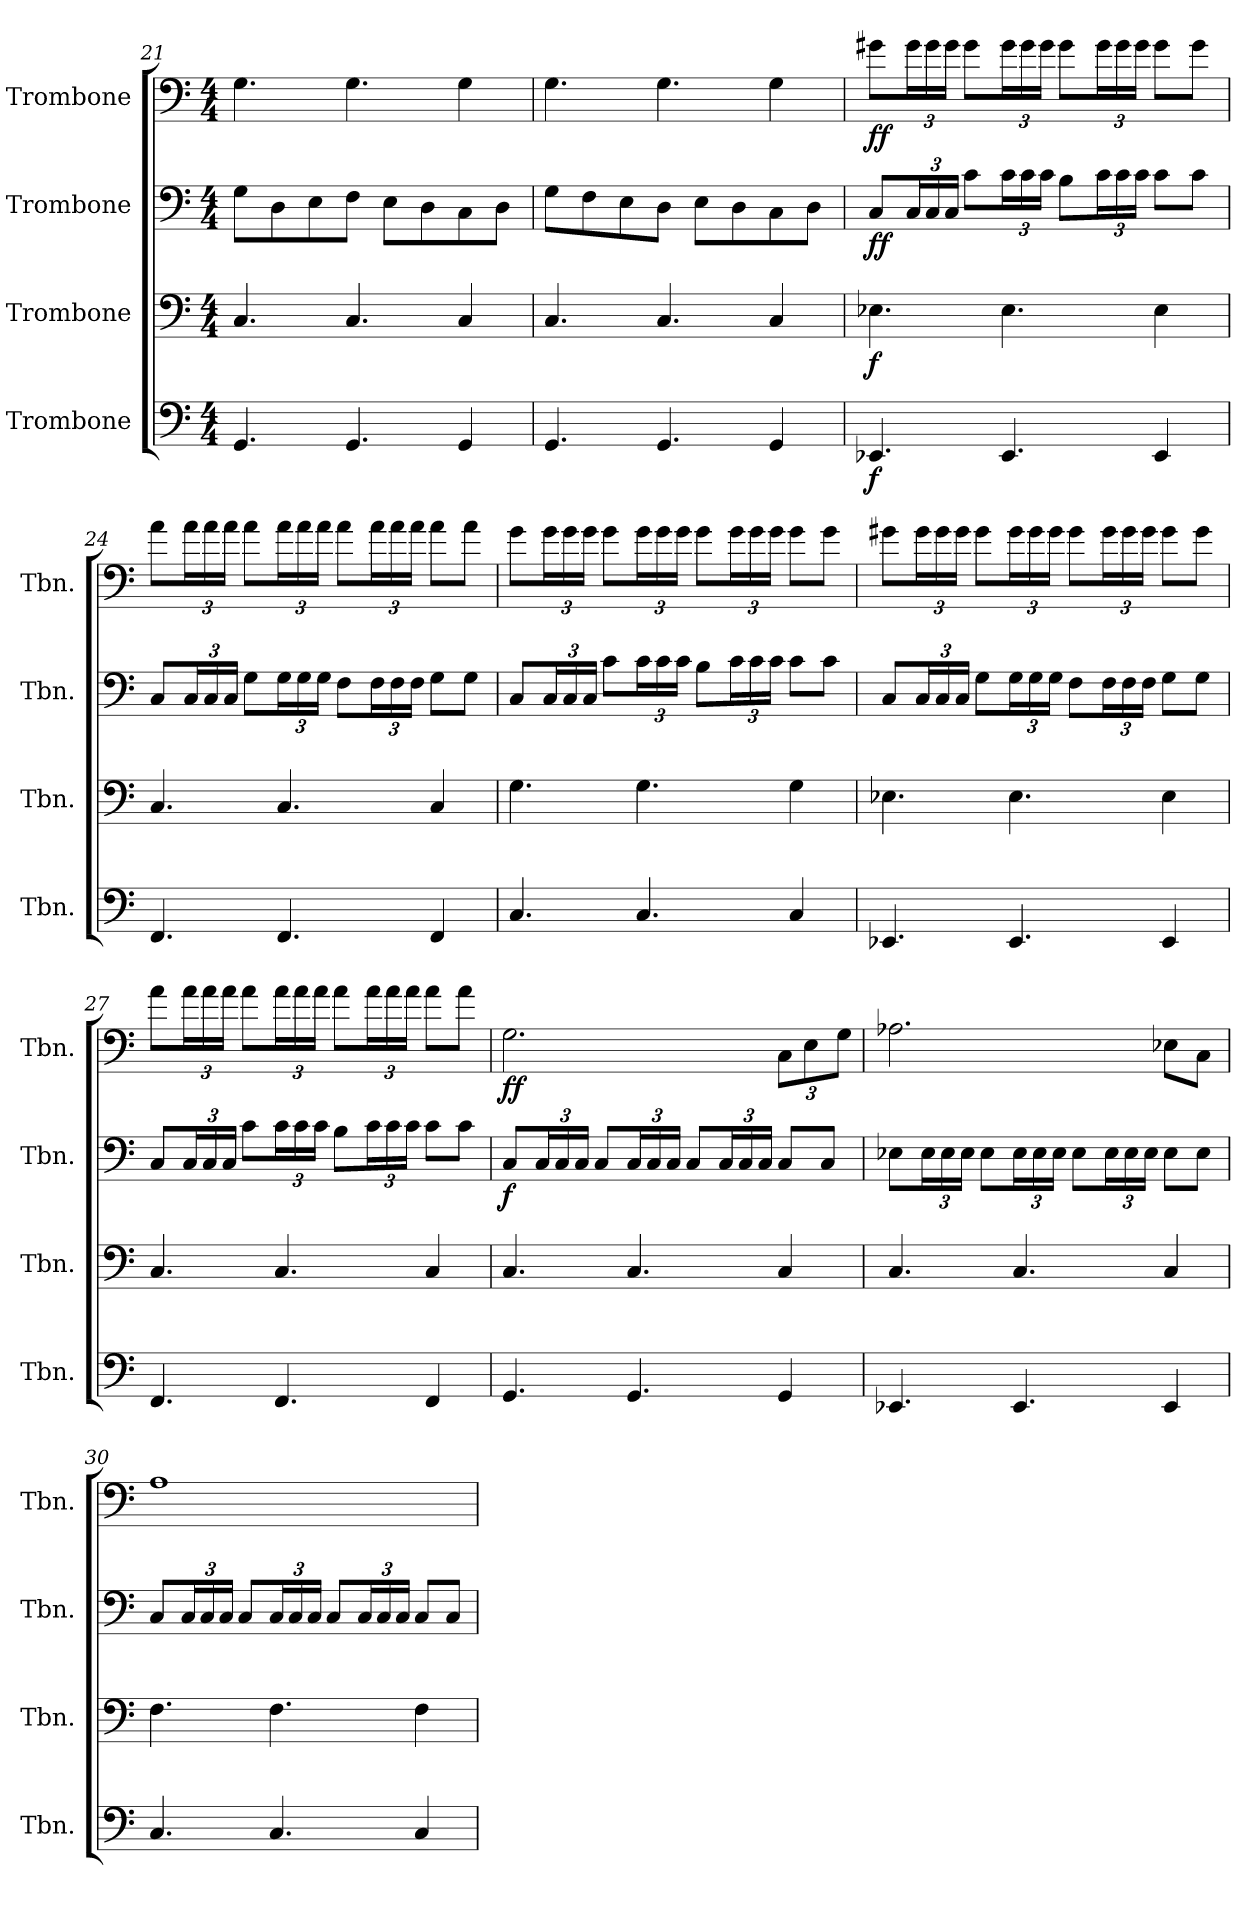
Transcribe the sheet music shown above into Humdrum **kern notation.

**kern	**dynam	**kern	**dynam	**kern	**dynam	**kern	**dynam
*part4	*part4	*part3	*part3	*part2	*part2	*part1	*part1
*staff4	*staff4	*staff3	*staff3	*staff2	*staff2	*staff1	*staff1
*I"Trombone	*	*I"Trombone	*	*I"Trombone	*	*I"Trombone	*
*I'Tbn.	*	*I'Tbn.	*	*I'Tbn.	*	*I'Tbn.	*
*clefF4	*	*clefF4	*	*clefF4	*	*clefF4	*
*k[]	*	*k[]	*	*k[]	*	*k[]	*
*M4/4	*	*M4/4	*	*M4/4	*	*M4/4	*
=21	=21	=21	=21	=21	=21	=21	=21
4.GG/	.	4.C/	.	8G\L	.	4.G\	.
.	.	.	.	8D\	.	.	.
.	.	.	.	8E\	.	.	.
4.GG/	.	4.C/	.	8F\J	.	4.G\	.
.	.	.	.	8E\L	.	.	.
.	.	.	.	8D\	.	.	.
4GG/	.	4C/	.	8C\	.	4G\	.
.	.	.	.	8D\J	.	.	.
=22	=22	=22	=22	=22	=22	=22	=22
4.GG/	.	4.C/	.	8G\L	.	4.G\	.
.	.	.	.	8F\	.	.	.
.	.	.	.	8E\	.	.	.
4.GG/	.	4.C/	.	8D\J	.	4.G\	.
.	.	.	.	8E\L	.	.	.
.	.	.	.	8D\	.	.	.
4GG/	.	4C/	.	8C\	.	4G\	.
.	.	.	.	8D\J	.	.	.
!!LO:LB:g=z
=23	=23	=23	=23	=23	=23	=23	=23
!	!LO:DY:b	!	!LO:DY:b	!	!LO:DY:b	!	!LO:DY:b
4.EE-X/	f	4.E-X\	f	8C/L	ff	8g#X\L	ff
*	*	*	*	*Xbrackettup	*	*Xbrackettup	*
.	.	.	.	24C/L	.	24g#\L	.
.	.	.	.	24C/	.	24g#\	.
.	.	.	.	24C/JJ	.	24g#\JJ	.
.	.	.	.	8c\L	.	8g#\L	.
4.EE-/	.	4.E-\	.	24c\L	.	24g#\L	.
.	.	.	.	24c\	.	24g#\	.
.	.	.	.	24c\JJ	.	24g#\JJ	.
.	.	.	.	8B\L	.	8g#\L	.
.	.	.	.	24c\L	.	24g#\L	.
.	.	.	.	24c\	.	24g#\	.
.	.	.	.	24c\JJ	.	24g#\JJ	.
4EE-/	.	4E-\	.	8c\L	.	8g#\L	.
.	.	.	.	8c\J	.	8g#\J	.
=24	=24	=24	=24	=24	=24	=24	=24
4.FF/	.	4.C/	.	8C/L	.	8a\L	.
.	.	.	.	24C/L	.	24a\L	.
.	.	.	.	24C/	.	24a\	.
.	.	.	.	24C/JJ	.	24a\JJ	.
.	.	.	.	8G\L	.	8a\L	.
4.FF/	.	4.C/	.	24G\L	.	24a\L	.
.	.	.	.	24G\	.	24a\	.
.	.	.	.	24G\JJ	.	24a\JJ	.
.	.	.	.	8F\L	.	8a\L	.
.	.	.	.	24F\L	.	24a\L	.
.	.	.	.	24F\	.	24a\	.
.	.	.	.	24F\JJ	.	24a\JJ	.
4FF/	.	4C/	.	8G\L	.	8a\L	.
.	.	.	.	8G\J	.	8a\J	.
!!LO:PB:g=z
=25	=25	=25	=25	=25	=25	=25	=25
4.C/	.	4.G\	.	8C/L	.	8g\L	.
.	.	.	.	24C/L	.	24g\L	.
.	.	.	.	24C/	.	24g\	.
.	.	.	.	24C/JJ	.	24g\JJ	.
.	.	.	.	8c\L	.	8g\L	.
4.C/	.	4.G\	.	24c\L	.	24g\L	.
.	.	.	.	24c\	.	24g\	.
.	.	.	.	24c\JJ	.	24g\JJ	.
.	.	.	.	8B\L	.	8g\L	.
.	.	.	.	24c\L	.	24g\L	.
.	.	.	.	24c\	.	24g\	.
.	.	.	.	24c\JJ	.	24g\JJ	.
4C/	.	4G\	.	8c\L	.	8g\L	.
.	.	.	.	8c\J	.	8g\J	.
=26	=26	=26	=26	=26	=26	=26	=26
4.EE-X/	.	4.E-X\	.	8C/L	.	8g#X\L	.
.	.	.	.	24C/L	.	24g#\L	.
.	.	.	.	24C/	.	24g#\	.
.	.	.	.	24C/JJ	.	24g#\JJ	.
.	.	.	.	8G\L	.	8g#\L	.
4.EE-/	.	4.E-\	.	24G\L	.	24g#\L	.
.	.	.	.	24G\	.	24g#\	.
.	.	.	.	24G\JJ	.	24g#\JJ	.
.	.	.	.	8F\L	.	8g#\L	.
.	.	.	.	24F\L	.	24g#\L	.
.	.	.	.	24F\	.	24g#\	.
.	.	.	.	24F\JJ	.	24g#\JJ	.
4EE-/	.	4E-\	.	8G\L	.	8g#\L	.
.	.	.	.	8G\J	.	8g#\J	.
!!LO:LB:g=z
=27	=27	=27	=27	=27	=27	=27	=27
4.FF/	.	4.C/	.	8C/L	.	8a\L	.
.	.	.	.	24C/L	.	24a\L	.
.	.	.	.	24C/	.	24a\	.
.	.	.	.	24C/JJ	.	24a\JJ	.
.	.	.	.	8c\L	.	8a\L	.
4.FF/	.	4.C/	.	24c\L	.	24a\L	.
.	.	.	.	24c\	.	24a\	.
.	.	.	.	24c\JJ	.	24a\JJ	.
.	.	.	.	8B\L	.	8a\L	.
.	.	.	.	24c\L	.	24a\L	.
.	.	.	.	24c\	.	24a\	.
.	.	.	.	24c\JJ	.	24a\JJ	.
4FF/	.	4C/	.	8c\L	.	8a\L	.
.	.	.	.	8c\J	.	8a\J	.
=28	=28	=28	=28	=28	=28	=28	=28
!	!	!	!	!	!LO:DY:b	!	!LO:DY:b
4.GG/	.	4.C/	.	8C/L	f	2.G\	ff
.	.	.	.	24C/L	.	.	.
.	.	.	.	24C/	.	.	.
.	.	.	.	24C/JJ	.	.	.
.	.	.	.	8C/L	.	.	.
4.GG/	.	4.C/	.	24C/L	.	.	.
.	.	.	.	24C/	.	.	.
.	.	.	.	24C/JJ	.	.	.
.	.	.	.	8C/L	.	.	.
.	.	.	.	24C/L	.	.	.
.	.	.	.	24C/	.	.	.
.	.	.	.	24C/JJ	.	.	.
4GG/	.	4C/	.	8C/L	.	12C\L	.
.	.	.	.	.	.	12E\	.
.	.	.	.	8C/J	.	.	.
.	.	.	.	.	.	12G\J	.
!!LO:LB:g=z
=29	=29	=29	=29	=29	=29	=29	=29
4.EE-X/	.	4.C/	.	8E-X\L	.	2.A-X\	.
.	.	.	.	24E-\L	.	.	.
.	.	.	.	24E-\	.	.	.
.	.	.	.	24E-\JJ	.	.	.
.	.	.	.	8E-\L	.	.	.
4.EE-/	.	4.C/	.	24E-\L	.	.	.
.	.	.	.	24E-\	.	.	.
.	.	.	.	24E-\JJ	.	.	.
.	.	.	.	8E-\L	.	.	.
.	.	.	.	24E-\L	.	.	.
.	.	.	.	24E-\	.	.	.
.	.	.	.	24E-\JJ	.	.	.
4EE-/	.	4C/	.	8E-\L	.	8E-X\L	.
.	.	.	.	8E-\J	.	8C\J	.
=30	=30	=30	=30	=30	=30	=30	=30
4.C/	.	4.F\	.	8C/L	.	1A	.
.	.	.	.	24C/L	.	.	.
.	.	.	.	24C/	.	.	.
.	.	.	.	24C/JJ	.	.	.
.	.	.	.	8C/L	.	.	.
4.C/	.	4.F\	.	24C/L	.	.	.
.	.	.	.	24C/	.	.	.
.	.	.	.	24C/JJ	.	.	.
.	.	.	.	8C/L	.	.	.
.	.	.	.	24C/L	.	.	.
.	.	.	.	24C/	.	.	.
.	.	.	.	24C/JJ	.	.	.
4C/	.	4F\	.	8C/L	.	.	.
.	.	.	.	8C/J	.	.	.
=	=	=	=	=	=	=	=
*-	*-	*-	*-	*-	*-	*-	*-
